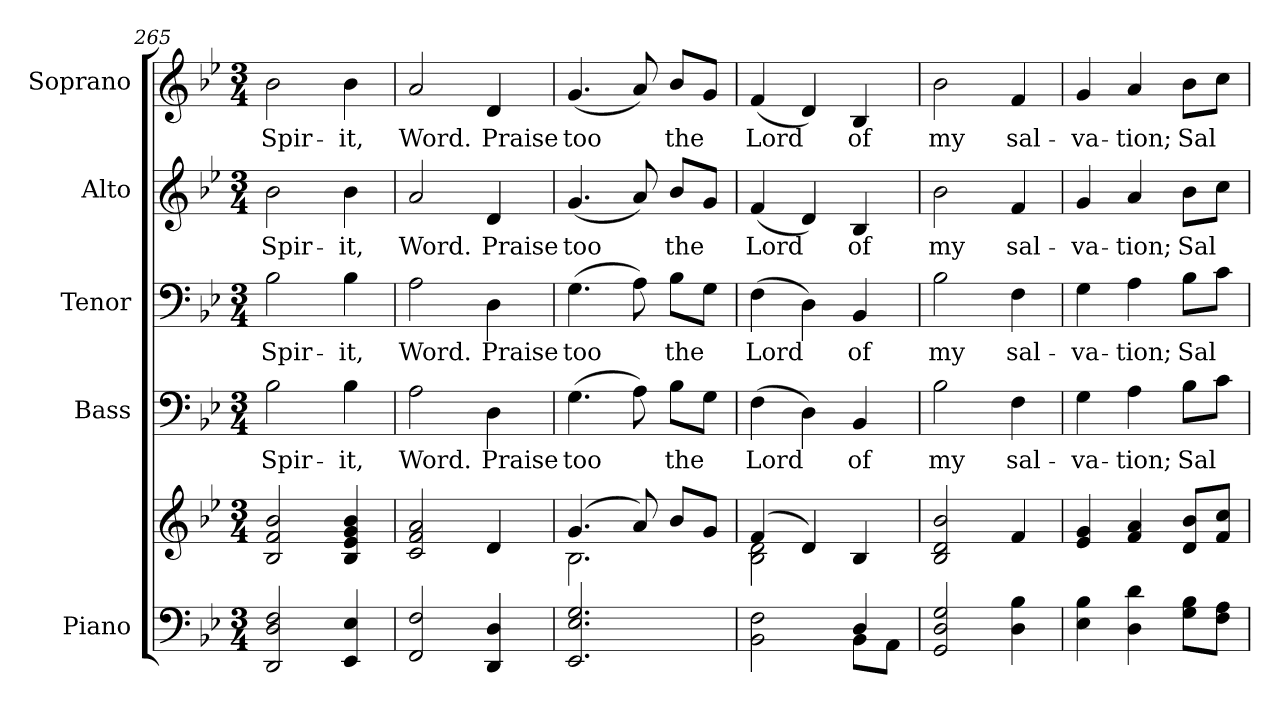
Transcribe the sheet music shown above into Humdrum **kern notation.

**kern	**kern	**kern	**text	**kern	**text	**kern	**text	**kern	**text
*part5	*part5	*part4	*part4	*part3	*part3	*part2	*part2	*part1	*part1
*staff6	*staff5	*staff4	*staff4	*staff3	*staff3	*staff2	*staff2	*staff1	*staff1
*I"Piano	*	*I"Bass	*	*I"Tenor	*	*I"Alto	*	*I"Soprano	*
*I'Pno.	*	*I'B.	*	*I'T.	*	*I'A.	*	*I'S.	*
!!LO:PB:g=z
*clefF4	*clefG2	*clefF4	*	*clefF4	*	*clefG2	*	*clefG2	*
*k[b-e-]	*k[b-e-]	*k[b-e-]	*	*k[b-e-]	*	*k[b-e-]	*	*k[b-e-]	*
*g:	*g:	*g:	*	*g:	*	*g:	*	*g:	*
*M3/4	*M3/4	*M3/4	*	*M3/4	*	*M3/4	*	*M3/4	*
=265	=265	=265	=265	=265	=265	=265	=265	=265	=265
!	!	!	!LO:LY:b:color=#000000	!	!	!	!	!	!
!	!	!	!	!	!LO:LY:b:color=#000000	!	!	!	!
!	!	!	!	!	!	!	!LO:LY:b:color=#000000	!	!
!	!	!	!	!	!	!	!	!	!LO:LY:b:color=#000000
2DDi/ 2Di 2Fi	2B-i/ 2fi 2b-i	2B-i\	Spir-	2B-i\	Spir-	2b-i\	Spir-	2b-i\	Spir-
!	!	!	!LO:LY:b:color=#000000	!	!	!	!	!	!
!	!	!	!	!	!LO:LY:b:color=#000000	!	!	!	!
!	!	!	!	!	!	!	!LO:LY:b:color=#000000	!	!
!	!	!	!	!	!	!	!	!	!LO:LY:b:color=#000000
4EE-i/ 4E-i	4B-i/ 4e-i 4gi 4b-i	4B-i\	-it,	4B-i\	-it,	4b-i\	-it,	4b-i\	-it,
=266	=266	=266	=266	=266	=266	=266	=266	=266	=266
!	!	!	!LO:LY:b:color=#000000	!	!	!	!	!	!
!	!	!	!	!	!LO:LY:b:color=#000000	!	!	!	!
!	!	!	!	!	!	!	!LO:LY:b:color=#000000	!	!
!	!	!	!	!	!	!	!	!	!LO:LY:b:color=#000000
2FFi/ 2Fi	2ci/ 2fi 2ai	2Ai\	Word.	2Ai\	Word.	2ai/	Word.	2ai/	Word.
!	!	!	!LO:LY:b:color=#000000	!	!	!	!	!	!
!	!	!	!	!	!LO:LY:b:color=#000000	!	!	!	!
!	!	!	!	!	!	!	!LO:LY:b:color=#000000	!	!
!	!	!	!	!	!	!	!	!	!LO:LY:b:color=#000000
4DDi/ 4Di	4di/	4Di\	Praise	4Di\	Praise	4di/	Praise	4di/	Praise
=267	=267	=267	=267	=267	=267	=267	=267	=267	=267
*	*^	*	*	*	*	*	*	*	*
!	!	!	!	!LO:LY:b:color=#000000	!	!	!	!	!	!
!	!	!	!	!	!	!LO:LY:b:color=#000000	!	!	!	!
!	!	!	!	!	!	!	!	!LO:LY:b:color=#000000	!	!
!	!	!	!	!	!	!	!	!	!	!LO:LY:b:color=#000000
2.EE-i/ 2.E-i 2.Gi	(4.gi/	2.B-i\	(4.Gi\	too	(4.Gi\	too	(4.gi/	too	(4.gi/	too
.	8ai/)	.	8Ai\)	.	8Ai\)	.	8ai/)	.	8ai/)	.
!	!	!	!	!LO:LY:b:color=#000000	!	!	!	!	!	!
!	!	!	!	!	!	!LO:LY:b:color=#000000	!	!	!	!
!	!	!	!	!	!	!	!	!LO:LY:b:color=#000000	!	!
!	!	!	!	!	!	!	!	!	!	!LO:LY:b:color=#000000
.	8b-i/L	.	8B-i\L	the	8B-i\L	the	8b-i/L	the	8b-i/L	the
.	8gi/J	.	8Gi\J	.	8Gi\J	.	8gi/J	.	8gi/J	.
=268	=268	=268	=268	=268	=268	=268	=268	=268	=268	=268
*^	*	*	*	*	*	*	*	*	*	*
!	!	!	!	!	!LO:LY:b:color=#000000	!	!	!	!	!	!
!	!	!	!	!	!	!	!LO:LY:b:color=#000000	!	!	!	!
!	!	!	!	!	!	!	!	!	!LO:LY:b:color=#000000	!	!
!	!	!	!	!	!	!	!	!	!	!	!LO:LY:b:color=#000000
2BB-i\ 2Fi	2ryy	(4fi/	2B-i\ 2di	(4Fi\	Lord	(4Fi\	Lord	(4fi/	Lord	(4fi/	Lord
.	.	4di/)	.	4Di\)	.	4Di\)	.	4di/)	.	4di/)	.
!	!	!	!	!	!LO:LY:b:color=#000000	!	!	!	!	!	!
!	!	!	!	!	!	!	!LO:LY:b:color=#000000	!	!	!	!
!	!	!	!	!	!	!	!	!	!LO:LY:b:color=#000000	!	!
!	!	!	!	!	!	!	!	!	!	!	!LO:LY:b:color=#000000
4Di/	8BB-i\L	4B-i/	4ryy	4BB-i/	of	4BB-i/	of	4B-i/	of	4B-i/	of
.	8AAi\J	.	.	.	.	.	.	.	.	.	.
*v	*v	*	*	*	*	*	*	*	*	*	*
*	*v	*v	*	*	*	*	*	*	*	*
=269	=269	=269	=269	=269	=269	=269	=269	=269	=269
*^	*	*	*	*	*	*	*	*	*
!	!	!	!	!LO:LY:b:color=#000000	!	!	!	!	!	!
*v	*v	*	*	*	*	*	*	*	*	*
*^	*	*	*	*	*	*	*	*	*
!	!	!	!	!	!	!LO:LY:b:color=#000000	!	!	!	!
*v	*v	*	*	*	*	*	*	*	*	*
*^	*	*	*	*	*	*	*	*	*
!	!	!	!	!	!	!	!	!LO:LY:b:color=#000000	!	!
*v	*v	*	*	*	*	*	*	*	*	*
*^	*	*	*	*	*	*	*	*	*
!	!	!	!	!	!	!	!	!	!	!LO:LY:b:color=#000000
*v	*v	*	*	*	*	*	*	*	*	*
2GGi/ 2Di 2Gi	2B-i/ 2di 2b-i	2B-i\	my	2B-i\	my	2b-i\	my	2b-i\	my
!	!	!	!LO:LY:b:color=#000000	!	!	!	!	!	!
!	!	!	!	!	!LO:LY:b:color=#000000	!	!	!	!
!	!	!	!	!	!	!	!LO:LY:b:color=#000000	!	!
!	!	!	!	!	!	!	!	!	!LO:LY:b:color=#000000
4Di\ 4B-i	4fi/	4Fi\	sal-	4Fi\	sal-	4fi/	sal-	4fi/	sal-
=270	=270	=270	=270	=270	=270	=270	=270	=270	=270
!	!	!	!LO:LY:b:color=#000000	!	!	!	!	!	!
!	!	!	!	!	!LO:LY:b:color=#000000	!	!	!	!
!	!	!	!	!	!	!	!LO:LY:b:color=#000000	!	!
!	!	!	!	!	!	!	!	!	!LO:LY:b:color=#000000
4E-i\ 4B-i	4e-i/ 4gi	4Gi\	-va-	4Gi\	-va-	4gi/	-va-	4gi/	-va-
!	!	!	!LO:LY:b:color=#000000	!	!	!	!	!	!
!	!	!	!	!	!LO:LY:b:color=#000000	!	!	!	!
!	!	!	!	!	!	!	!LO:LY:b:color=#000000	!	!
!	!	!	!	!	!	!	!	!	!LO:LY:b:color=#000000
4Di\ 4di	4fi/ 4ai	4Ai\	-tion;	4Ai\	-tion;	4ai/	-tion;	4ai/	-tion;
!	!	!	!LO:LY:b:color=#000000	!	!	!	!	!	!
!	!	!	!	!	!LO:LY:b:color=#000000	!	!	!	!
!	!	!	!	!	!	!	!LO:LY:b:color=#000000	!	!
!	!	!	!	!	!	!	!	!	!LO:LY:b:color=#000000
8Gi\ 8B-iL	8di/ 8b-iL	8B-i\L	Sal	8B-i\L	Sal	8b-i\L	Sal	8b-i\L	Sal
8Fi\ 8AiJ	8fi/ 8cciJ	8ci\J	.	8ci\J	.	8cci\J	.	8cci\J	.
=	=	=	=	=	=	=	=	=	=
*-	*-	*-	*-	*-	*-	*-	*-	*-	*-
